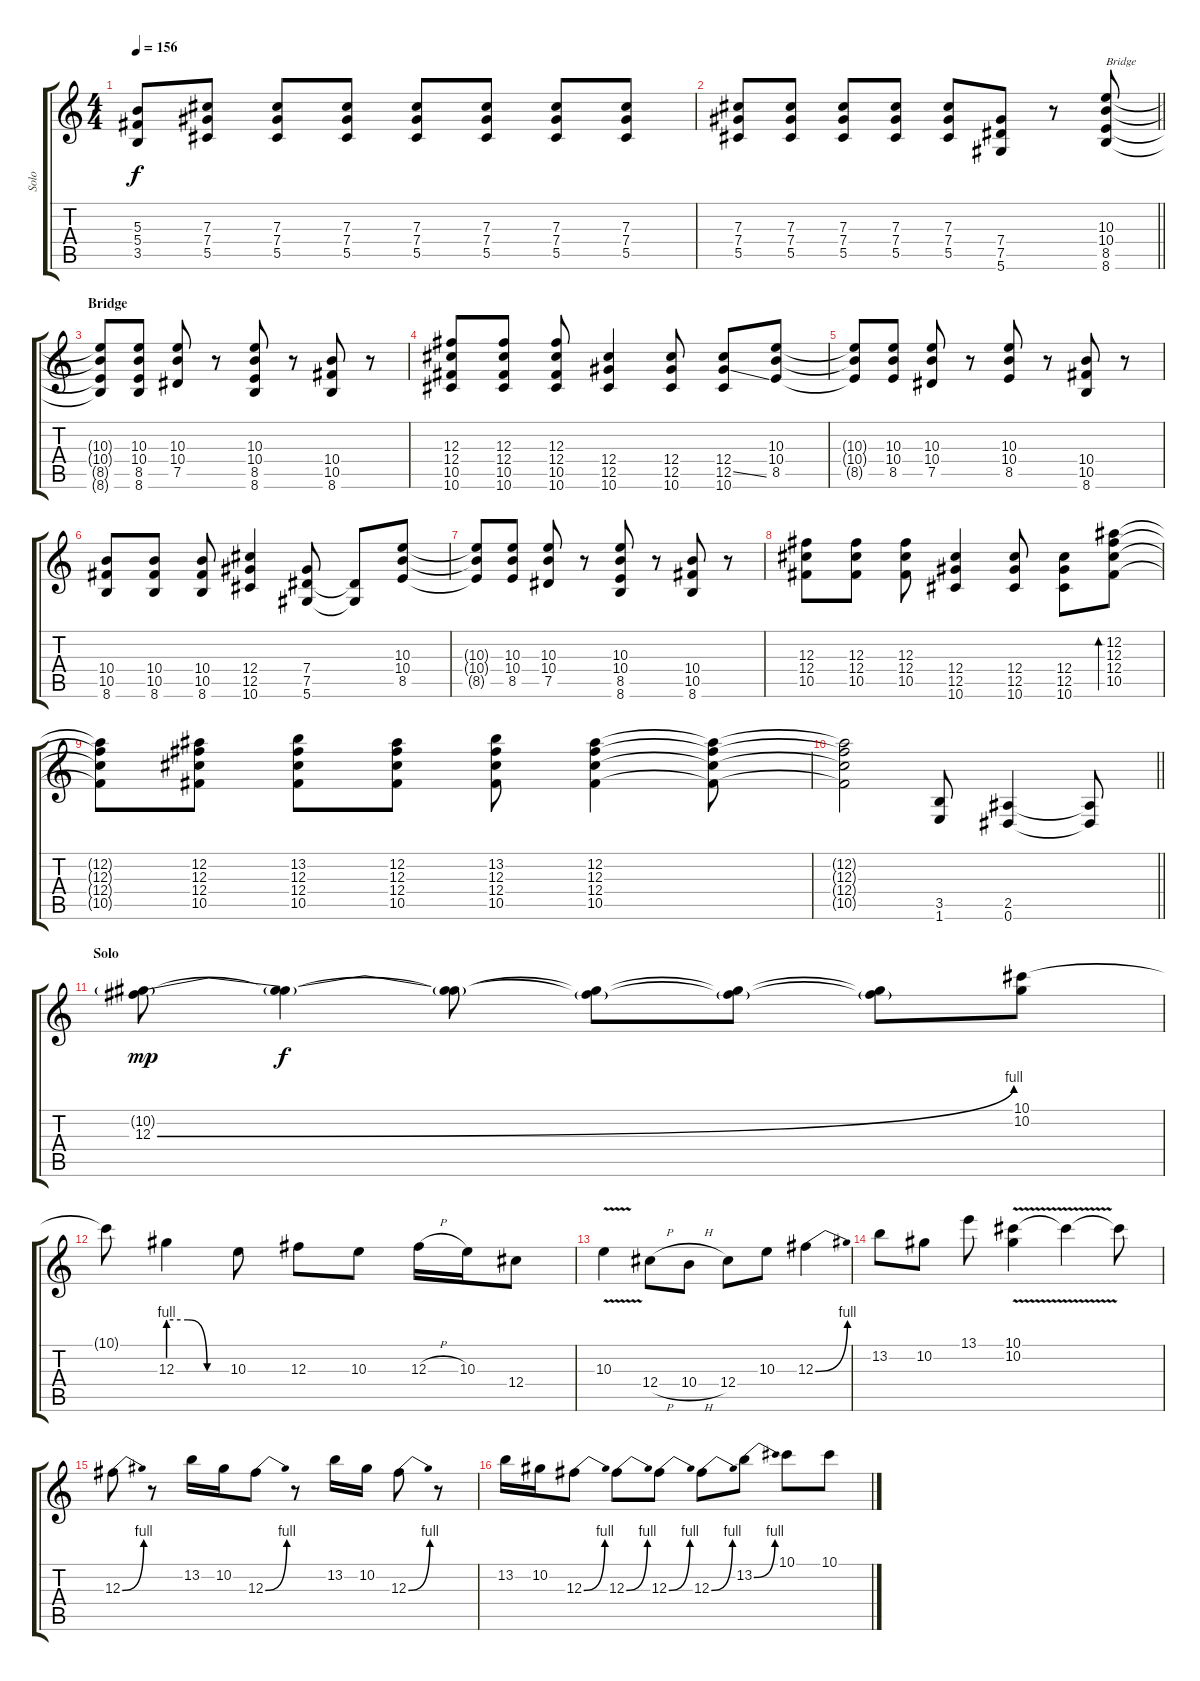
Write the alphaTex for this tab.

\track ("Solo" "Solo") {instrument overdrivenguitar}
\staff {score tabs}
\tuning (Eb4 Bb3 Gb3 Db3 Ab2 Eb2) {hide}
\ts (4 4)
\tempo 156
\clef g2
\ks c
(5.3 5.4 3.5).8{dy f} (7.3 7.4 5.5).8 (7.3 7.4 5.5).8 (7.3 7.4 5.5).8 (7.3 7.4 5.5).8 (7.3 7.4 5.5).8 (7.3 7.4 5.5).8 (7.3 7.4 5.5).8 |
\barLineRight lightlight
(7.3 7.4 5.5).8 (7.3 7.4 5.5).8 (7.3 7.4 5.5).8 (7.3 7.4 5.5).8 (7.3 7.4 5.5).8 (7.4 7.5 5.6).8 r.8 (10.3 10.4 8.5 8.6).8{txt "Bridge"} |
\section ("" "Bridge")
(10.3{t} 10.4{t} 8.5{t} 8.6{t}).8 (10.3 10.4 8.5 8.6).8 (10.3 10.4 7.5).8 r.8 (10.3 10.4 8.5 8.6).8 r.8 (10.4 10.5 8.6).8 r.8 |
(12.3 12.4 10.5 10.6).8 (12.3 12.4 10.5 10.6).8 (12.3 12.4 10.5 10.6).8 (12.4 12.5 10.6).4 (12.4 12.5 10.6).8 (12.4 12.5{ss} 10.6).8 (10.3 10.4 8.5).8 |
(10.3{t} 10.4{t} 8.5{t}).8 (10.3 10.4 8.5).8 (10.3 10.4 7.5).8 r.8 (10.3 10.4 8.5).8 r.8 (10.4 10.5 8.6).8 r.8 |
(10.4 10.5 8.6).8 (10.4 10.5 8.6).8 (10.4 10.5 8.6).8 (12.4 12.5 10.6).4 (7.4 7.5 5.6).8 (7.5{t} 5.6{t}).8 (10.3 10.4 8.5).8 |
(10.3{t} 10.4{t} 8.5{t}).8 (10.3 10.4 8.5).8 (10.3 10.4 7.5).8 r.8 (10.3 10.4 8.5 8.6).8 r.8 (10.4 10.5 8.6).8 r.8 |
(12.3 12.4 10.5).8 (12.3 12.4 10.5).8 (12.3 12.4 10.5).8 (12.4 12.5 10.6).4 (12.4 12.5 10.6).8 (12.4 12.5 10.6).8 (12.2 12.3 12.4 10.5).8{bd 120} |
(12.2{t} 12.3{t} 12.4{t} 10.5{t}).8 (12.2 12.3 12.4 10.5).8 (13.2 12.3 12.4 10.5).8 (12.2 12.3 12.4 10.5).8 (13.2 12.3 12.4 10.5).8 (12.2 12.3 12.4 10.5).4 (12.2{t} 12.3{t} 12.4{t} 10.5{t}).8 |
\barLineRight lightlight
(12.2{t} 12.3{t} 12.4{t} 10.5{t}).2 (3.5 1.6).8 (2.5 0.6).4 (2.5{t} 0.6{t}).8 |
\section ("" "Solo")
(10.2{g} 12.3{be (bend 0 0 60 4)}).8{dy mp} (10.2{t} 12.3{t}).4{dy f} (10.2{t} 12.3{t}).8 (10.2{t} 12.3{t}).8 (10.2{t} 12.3{t}).8 (10.2{t} 12.3{t}).8 (10.1 10.2).8 |
10.1{t}.8 12.3{be (custom 0 4 20 4 40 0 60 0)}.4 10.3.8 12.3.8 10.3.8 12.3{h}.16 10.3.16 12.4.8 |
10.3{v}.4 12.4{h}.8 10.4{h}.8 12.4.8 10.3.8 12.3{be (bend 0 0 60 4)}.4 |
13.2.8 10.2.8 13.1.8 (10.1{v} 10.2{v}).4 10.1{t}.4 10.1{t}.8 |
12.3{be (bend 0 0 60 4)}.8 r.8 13.2.16 10.2.16 12.3{be (bend 0 0 60 4)}.8 r.8 13.2.16 10.2.16 12.3{be (bend 0 0 60 4)}.8 r.8 |
13.2.16 10.2.16 12.3{be (bend 0 0 60 4)}.8 12.3{be (bend 0 0 60 4)}.8 12.3{be (bend 0 0 60 4)}.8 12.3{be (bend 0 0 60 4)}.8 13.2{be (bend 0 0 60 4)}.8 10.1.8 10.1.8
